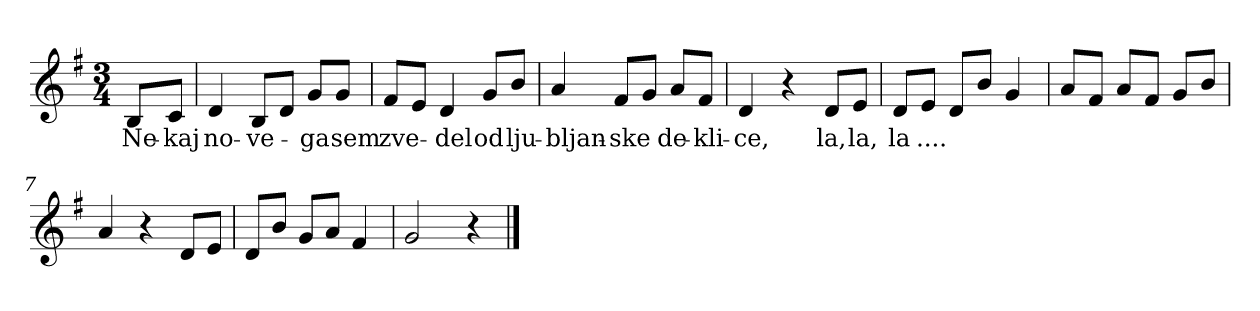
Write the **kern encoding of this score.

**kern	**text
*part1	*part1
*staff1	*staff1
*clefG2	*
*k[f#]	*
*G:	*
*M3/4	*
=	=
8B/L	Ne-
8c/J	-kaj
=1	=1
4d/	no-
8B/L	-ve-
8d/J	.
8g/L	-ga
8g/J	sem
=2	=2
8f#/L	zve-
8e/J	.
4d/	-del
8g/L	od
8b/J	lju-
=3	=3
4a/	-bljan-
8f#/L	-ske
8g/J	.
8a/L	de-
8f#/J	-kli-
=4	=4
4d/	-ce,
4r	.
8d/L	la,
8e/J	la,
=5	=5
8d/L	la
8e/J	....
8d/L	.
8b/J	.
4g/	.
!!LO:LB:g=z
=6	=6
8a/L	.
8f#/J	.
8a/L	.
8f#/J	.
8g/L	.
8b/J	.
=7	=7
4a/	.
4r	.
8d/L	.
8e/J	.
=8	=8
8d/L	.
8b/J	.
8g/L	.
8a/J	.
4f#/	.
=9	=9
2g/	.
4r	.
==	==
*-	*-
